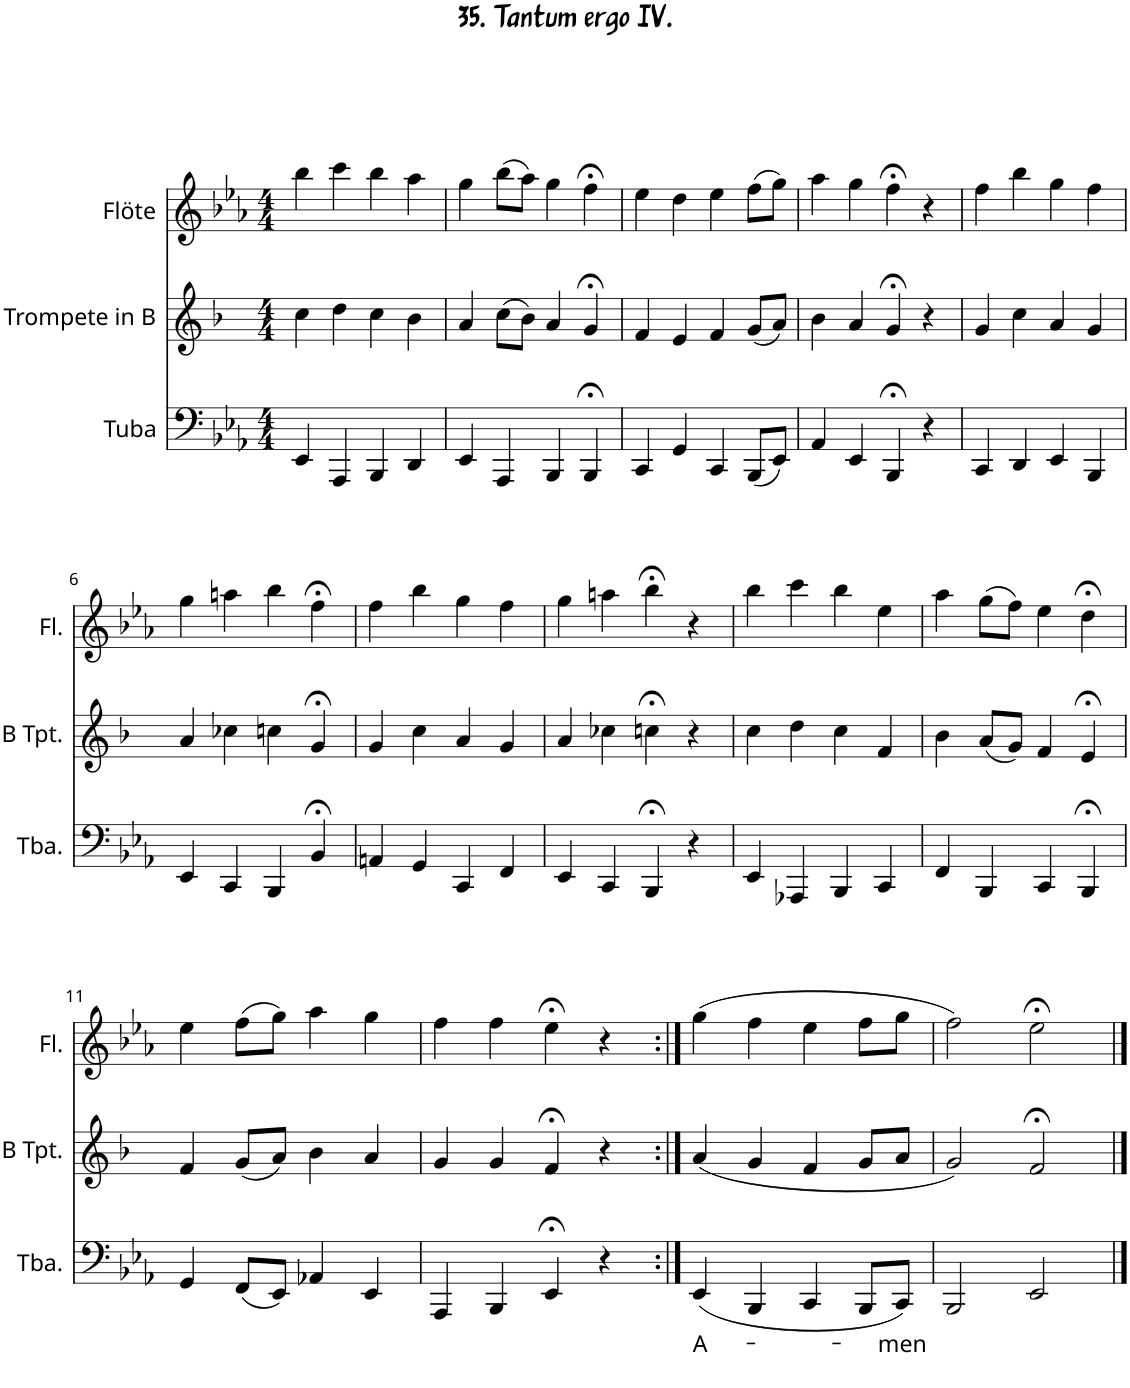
**kern	**text	**kern	**kern
*part3	*part3	*part2	*part1
*staff3	*staff3	*staff2	*staff1
*I"Tuba	*	*I"Trompete in B	*I"Flöte
*I'Tba.	*	*	*I'Fl.
*clefF4	*	*clefG2	*clefG2
*	*	*Trd1c2	*
*k[b-e-a-]	*	*k[b-]	*k[b-e-a-]
*M4/4	*	*M4/4	*M4/4
=1	=1	=1	=1
4EE-/	.	4cc\	4bb-\
4AAA-/	.	4dd\	4ccc\
4BBB-/	.	4cc\	4bb-\
4DD/	.	4b-\	4aa-\
=2	=2	=2	=2
4EE-/	.	4a/	4gg\
4AAA-/	.	(8cc\L	(8bb-\L
.	.	8b-\J)	8aa-\J)
4BBB-/	.	4a/	4gg\
4BBB-;</	.	4g;</	4ff;<\
=3	=3	=3	=3
4CC/	.	4f/	4ee-\
4GG/	.	4e/	4dd\
4CC/	.	4f/	4ee-\
(8BBB-/L	.	(8g/L	(8ff\L
8EE-/J)	.	8a/J)	8gg\J)
=4	=4	=4	=4
4AA-/	.	4b-\	4aa-\
4EE-/	.	4a/	4gg\
4BBB-;</	.	4g;</	4ff;<\
4r	.	4r	4r
=5	=5	=5	=5
4CC/	.	4g/	4ff\
4DD/	.	4cc\	4bb-\
4EE-/	.	4a/	4gg\
4BBB-/	.	4g/	4ff\
!!LO:LB:g=z
=6	=6	=6	=6
4EE-/	.	4a/	4gg\
4CC/	.	4cc-X\	4aan\
4BBB-/	.	4ccn\	4bb-\
4BB-;</	.	4g;</	4ff;<\
=7	=7	=7	=7
4AAn/	.	4g/	4ff\
4GG/	.	4cc\	4bb-\
4CC/	.	4a/	4gg\
4FF/	.	4g/	4ff\
=8	=8	=8	=8
4EE-/	.	4a/	4gg\
4CC/	.	4cc-X\	4aan\
4BBB-;</	.	4ccn;<\	4bb-;<\
4r	.	4r	4r
=9	=9	=9	=9
4EE-/	.	4cc\	4bb-\
4AAA-X/	.	4dd\	4ccc\
4BBB-/	.	4cc\	4bb-\
4CC/	.	4f/	4ee-\
=10	=10	=10	=10
4FF/	.	4b-\	4aa-\
4BBB-/	.	(8a/L	(8gg\L
.	.	8g/J)	8ff\J)
4CC/	.	4f/	4ee-\
4BBB-;</	.	4e;</	4dd;<\
!!LO:LB:g=z
=11	=11	=11	=11
4GG/	.	4f/	4ee-\
(8FF/L	.	(8g/L	(8ff\L
8EE-/J)	.	8a/J)	8gg\J)
4AA-X/	.	4b-\	4aa-\
4EE-/	.	4a/	4gg\
=12	=12	=12	=12
4AAA-/	.	4g/	4ff\
4BBB-/	.	4g/	4ff\
4EE-;</	.	4f;</	4ee-;<\
4r	.	4r	4r
=13:|!	=13:|!	=13:|!	=13:|!
!	!LO:LY:b	!	!
(4EE-/	A-	(4a/	(4gg\
4BBB-/	.	4g/	4ff\
4CC/	.	4f/	4ee-\
8BBB-/L	.	8g/L	8ff\L
!	!LO:LY:b	!	!
8CC/J)	-men	8a/J	8gg\J
=14	=14	=14	=14
2BBB-/	.	2g/)	2ff\)
2EE-/	.	2f;</	2ee-;<\
==	==	==	==
*-	*-	*-	*-
